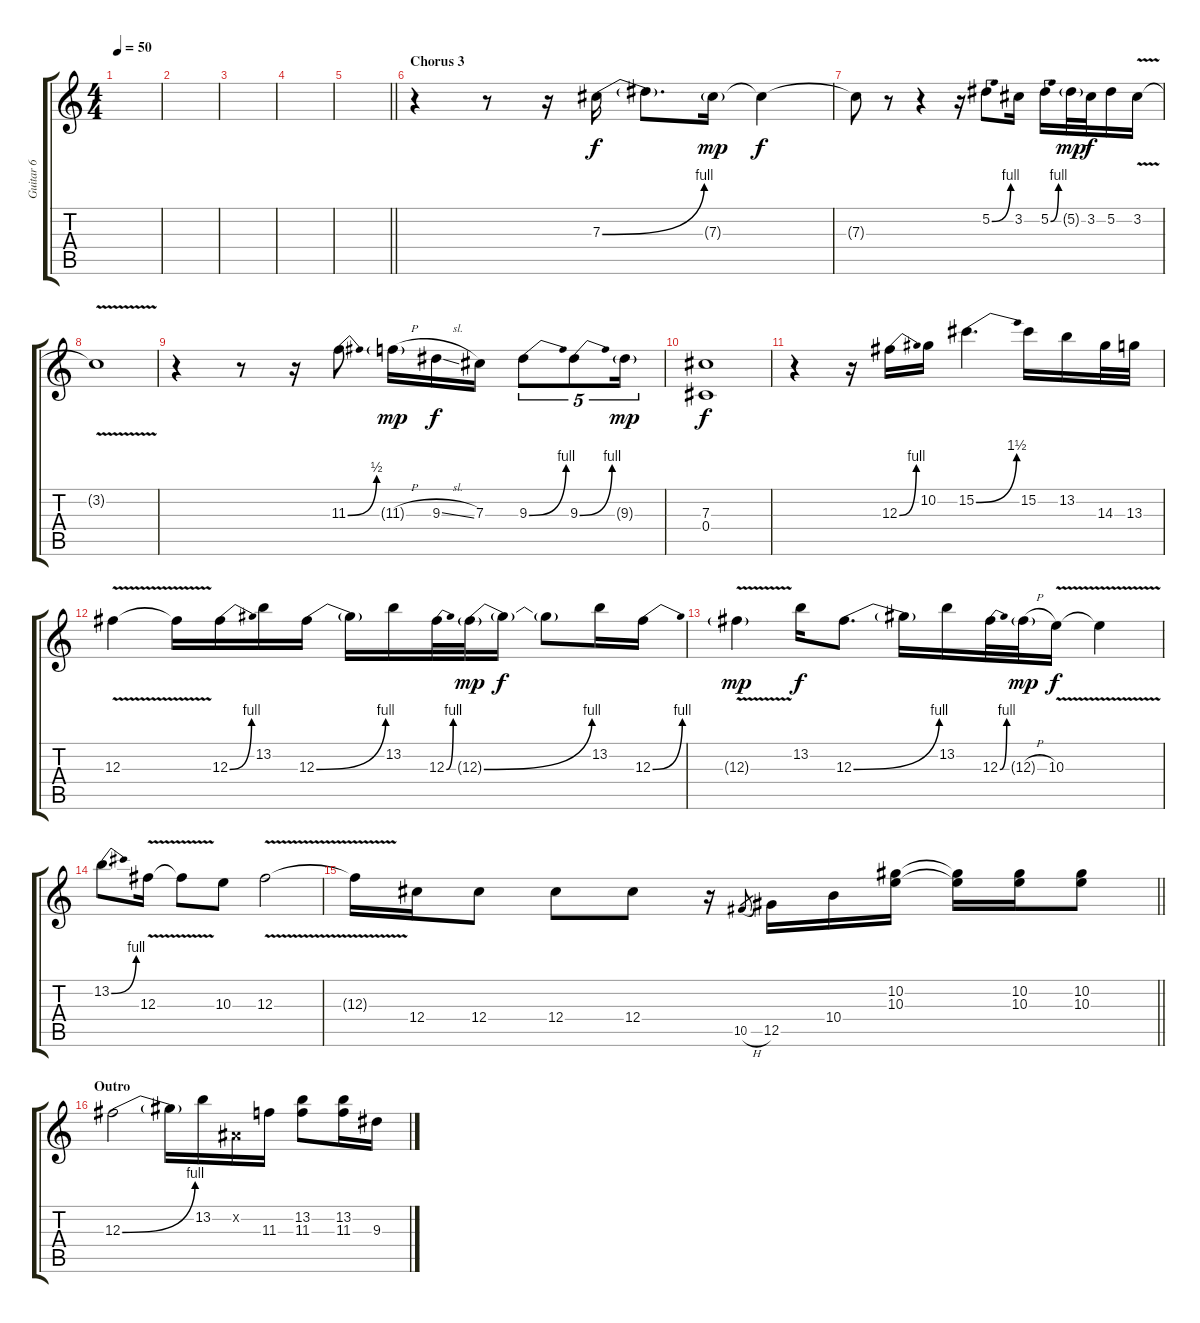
\track ("Guitar 6" "Guitar 6") {instrument electricguitarclean}
\staff {score tabs}
\tuning (Eb4 Bb3 Gb3 Db3 Ab2 Eb2) {hide}
\ts (4 4)
\tempo 50
\clef g2
\ks c
|
|
|
|
\barLineRight lightlight
|
\section ("" "Chorus 3")
r.4 r.8 r.16 7.3{be (bend 0 0 60 4)}.16 7.3{t}.8{d} 7.3{g}.16{dy mp} 7.3{t}.4{dy f} |
7.3{t}.8 r.8 r.4 r.16 5.2{be (bend 0 0 60 4)}.8 3.2.16 5.2{be (bend 0 0 60 4)}.16 5.2{g}.32{dy mp} 3.2.32{dy f} 5.2.16 3.2{v}.16 |
3.2{v t}.1 |
r.4 r.8 r.16 11.3{be (bend 0 0 60 2)}.8 11.3{h g}.16{dy mp} 9.3{sl}.16{dy f} 7.3.16 9.3{be (bend 0 0 60 4)}.8{tu (5 4)} 9.3{be (bend 0 0 60 4)}.8{tu (5 4)} 9.3{g}.16{tu (5 4) dy mp} |
(7.3 0.4).1{dy f} |
r.4 r.16 12.3{be (bend 0 0 60 4)}.16 10.2.16 15.2{be (bend 0 0 60 6)}.4{d} 15.2.16 13.2.16 14.3.32 13.3.32 |
12.3{v}.4 12.3{t}.16 12.3{be (bend 0 0 60 4)}.16 13.2.16 12.3{be (bend 0 0 60 4)}.16 12.3{t}.16 13.2.16 12.3{be (bend 0 0 60 4)}.32 12.3{be (bend 0 0 60 4) g}.32{dy mp} 12.3{t}.16{dy f} 12.3{t}.8 13.2.16 12.3{be (bend 0 0 60 4)}.16 |
12.3{v g}.4{dy mp} 13.2.16{dy f} 12.3{be (bend 0 0 60 4)}.8{d} 12.3{t}.16 13.2.16 12.3{be (bend 0 0 60 4)}.32 12.3{h g}.32{dy mp} 10.3{v}.16{dy f} 10.3{t}.4 |
13.2{be (bend 0 0 60 4)}.8{d} 12.3{v}.16 12.3{t}.8 10.3.8 12.3{v}.2 |
\barLineRight lightlight
12.3{t}.16 12.4.16 12.4.8 12.4.8 12.4.8 r.16 10.5{h}.8{gr} 12.5.16 10.4.16 (10.2 10.3).16 (10.2{t} 10.3{t}).16 (10.2 10.3).16 (10.2 10.3).8 |
\section ("" "Outro")
12.3{be (bend 0 0 60 4)}.2 12.3{t}.16 13.2.16 0.2{x}.16 11.3.16 (13.2 11.3).8 (13.2 11.3).16 9.3.16
